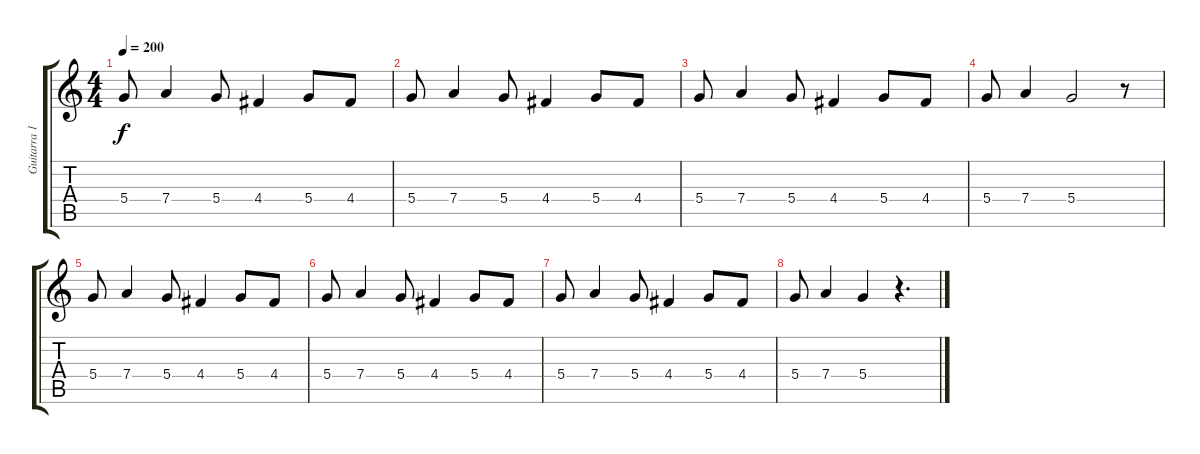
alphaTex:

\track ("Guitarra 1" "Guitarra 1") {instrument distortionguitar}
\staff {score tabs}
\tuning (E4 B3 G3 D3 A2 E2) {hide}
\ts (4 4)
\tempo 200
\clef g2
\ks c
5.4.8{dy f} 7.4.4 5.4.8 4.4.4 5.4.8 4.4.8 |
5.4.8 7.4.4 5.4.8 4.4.4 5.4.8 4.4.8 |
5.4.8 7.4.4 5.4.8 4.4.4 5.4.8 4.4.8 |
5.4.8 7.4.4 5.4.2 r.8 |
5.4.8 7.4.4 5.4.8 4.4.4 5.4.8 4.4.8 |
5.4.8 7.4.4 5.4.8 4.4.4 5.4.8 4.4.8 |
5.4.8 7.4.4 5.4.8 4.4.4 5.4.8 4.4.8 |
5.4.8 7.4.4 5.4.4 r.4{d}
